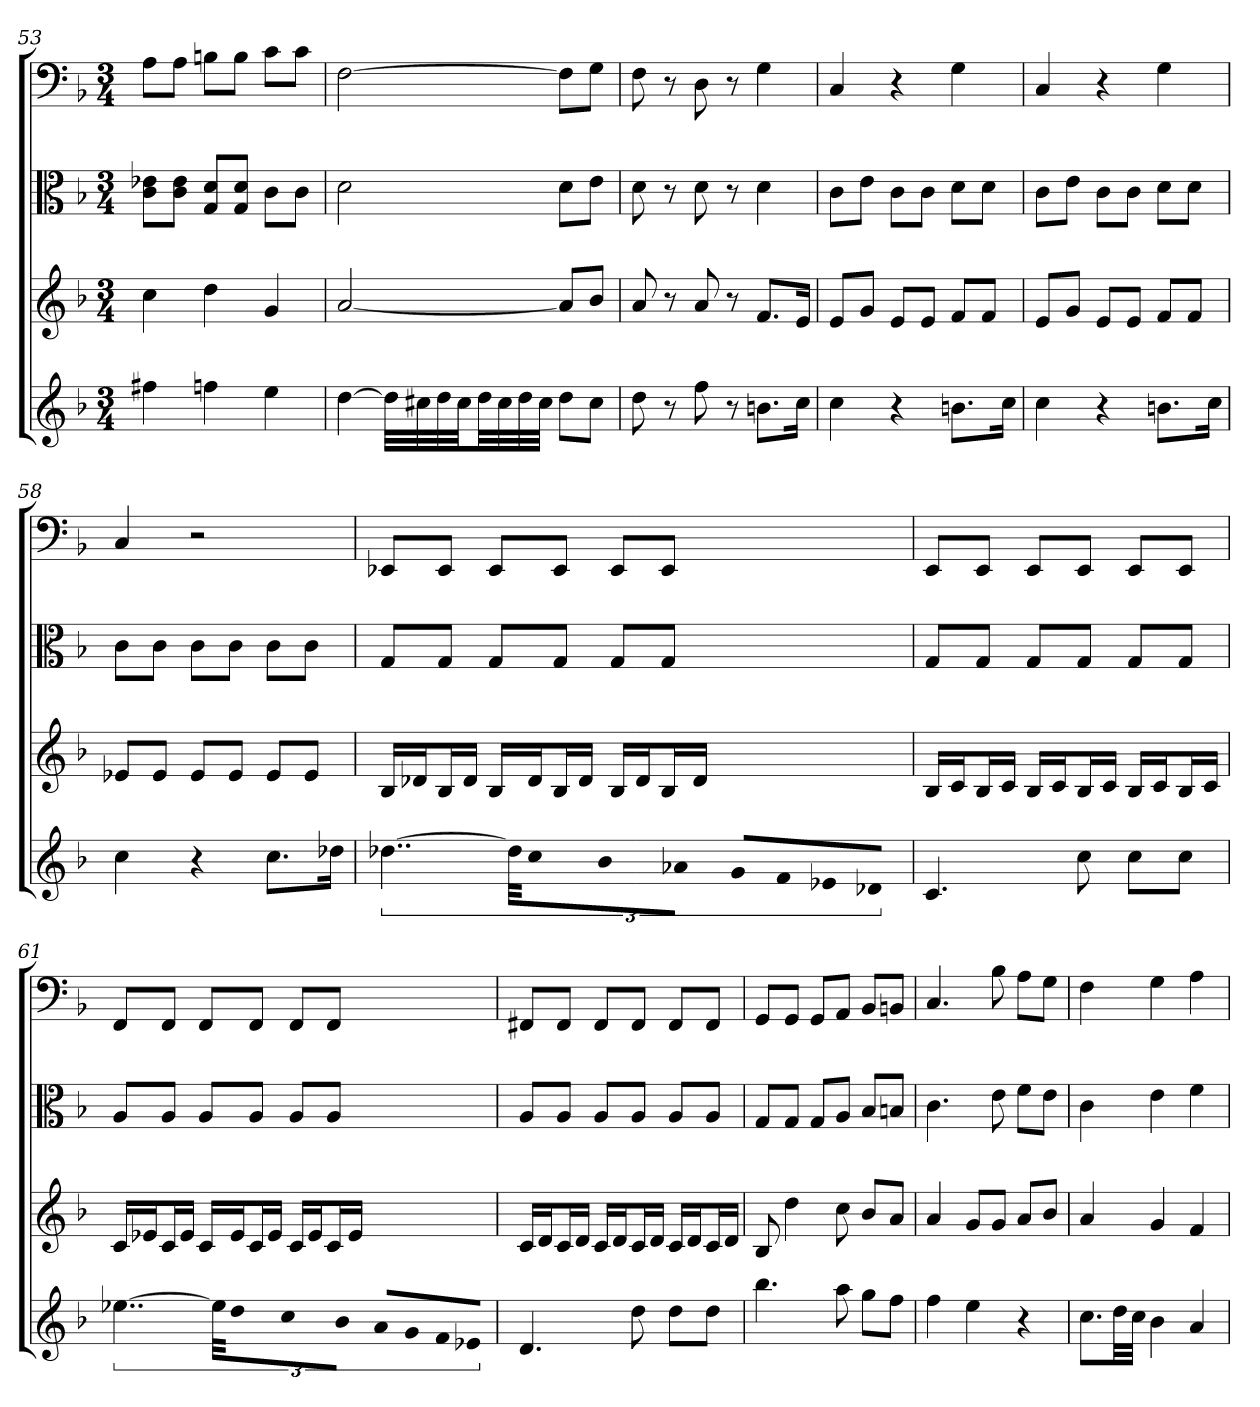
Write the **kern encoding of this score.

**kern	**kern	**kern	**kern
*part4	*part3	*part2	*part1
*staff4	*staff3	*staff2	*staff1
*	*	*clefC3	*clefF4
*k[b-]	*k[b-]	*k[b-]	*k[b-]
*F:	*F:	*F:	*F:
*M3/4	*M3/4	*M3/4	*M3/4
=53	=53	=53	=53
4ff#X	4cc	8c\ 8e-X\L	8A\L
.	.	8c\ 8e-\J	8A\J
4ffn	4dd	8G/ 8d/L	8Bn\L
.	.	8G/ 8d/J	8B\J
4ee	4g	8c\L	8c\L
.	.	8c\J	8c\J
=54	=54	=54	=54
[4dd	[2a	2d	[2F
32ddLLL]	.	.	.
32cc#X	.	.	.
32dd	.	.	.
32cc#JJ	.	.	.
32ddLL	.	.	.
32cc#	.	.	.
32dd	.	.	.
32cc#JJJ	.	.	.
8ddL	8aL]	8d\L	8F\L]
8cc#J	8b-J	8e\J	8G\J
=55	=55	=55	=55
8dd	8a	8d	8F
8r	8r	8r	8r
8ff	8a	8d	8D
8r	8r	8r	8r
8.bnL	8.fL	4d	4G
16ccJk	16eJk	.	.
=56	=56	=56	=56
4cc	8eL	8c\L	4C
.	8gJ	8e\J	.
4r	8eL	8c\L	4r
.	8eJ	8c\J	.
8.bnL	8fL	8d\L	4G
.	8fJ	8d\J	.
16ccJk	.	.	.
=57	=57	=57	=57
4cc	8eL	8c\L	4C
.	8gJ	8e\J	.
4r	8eL	8c\L	4r
.	8eJ	8c\J	.
8.bnL	8fL	8d\L	4G
.	8fJ	8d\J	.
16ccJk	.	.	.
=58	=58	=58	=58
4cc	8e-XL	8c\L	4C
.	8e-J	8c\J	.
4r	8e-L	8c\L	2r
.	8e-J	8c\J	.
8.ccL	8e-L	8c\L	.
.	8e-J	8c\J	.
16dd-XJk	.	.	.
=59	=59	=59	=59
[6..dd-X	16B-LL	8G/L	8EE-X/L
.	16d-XJ	.	.
.	16B-L	8G/J	8EE-/J
.	16d-JJ	.	.
.	16B-LL	8G/L	8EE-/L
48dd-KLL]	.	.	.
16ccJ	16d-J	.	.
16b-L	16B-L	8G/J	8EE-/J
16a-XJJ	16d-JJ	.	.
16gLL	16B-LL	8G/L	8EE-/L
16fJ	16d-J	.	.
16e-XL	16B-L	8G/J	8EE-/J
16d-XJJ	16d-JJ	.	.
=60	=60	=60	=60
4.c	16B-LL	8G/L	8EE/L
.	16cJ	.	.
.	16B-L	8G/J	8EE/J
.	16cJJ	.	.
.	16B-LL	8G/L	8EE/L
.	16cJ	.	.
8cc	16B-L	8G/J	8EE/J
.	16cJJ	.	.
8ccL	16B-LL	8G/L	8EE/L
.	16cJ	.	.
8ccJ	16B-L	8G/J	8EE/J
.	16cJJ	.	.
=61	=61	=61	=61
[6..ee-X	16cLL	8A/L	8FF/L
.	16e-XJ	.	.
.	16cL	8A/J	8FF/J
.	16e-JJ	.	.
.	16cLL	8A/L	8FF/L
48ee-KLL]	.	.	.
16ddJ	16e-J	.	.
16ccL	16cL	8A/J	8FF/J
16b-JJ	16e-JJ	.	.
16aLL	16cLL	8A/L	8FF/L
16gJ	16e-J	.	.
16fL	16cL	8A/J	8FF/J
16e-XJJ	16e-JJ	.	.
=62	=62	=62	=62
4.d	16cLL	8A/L	8FF#X/L
.	16dJ	.	.
.	16cL	8A/J	8FF#/J
.	16dJJ	.	.
.	16cLL	8A/L	8FF#/L
.	16dJ	.	.
8dd	16cL	8A/J	8FF#/J
.	16dJJ	.	.
8ddL	16cLL	8A/L	8FF#/L
.	16dJ	.	.
8ddJ	16cL	8A/J	8FF#/J
.	16dJJ	.	.
=63	=63	=63	=63
4.bb-	8B-	8G/L	8GG/L
.	4dd	8G/J	8GG/J
.	.	8G/L	8GG/L
8aa	8cc	8A/J	8AA/J
8ggL	8b-L	8B-/L	8BB-/L
8ffJ	8aJ	8Bn/J	8BBn/J
=64	=64	=64	=64
4ff	4a	4.c	4.C
4ee	8gL	.	.
.	8gJ	8e	8B-
4r	8aL	8f\L	8A\L
.	8b-J	8e\J	8G\J
=65	=65	=65	=65
8.ccL	4a	4c	4F
32ddLL	.	.	.
32ccJJJ	.	.	.
4b-	4g	4e	4G
4a	4f	4f	4A
=	=	=	=
*-	*-	*-	*-
